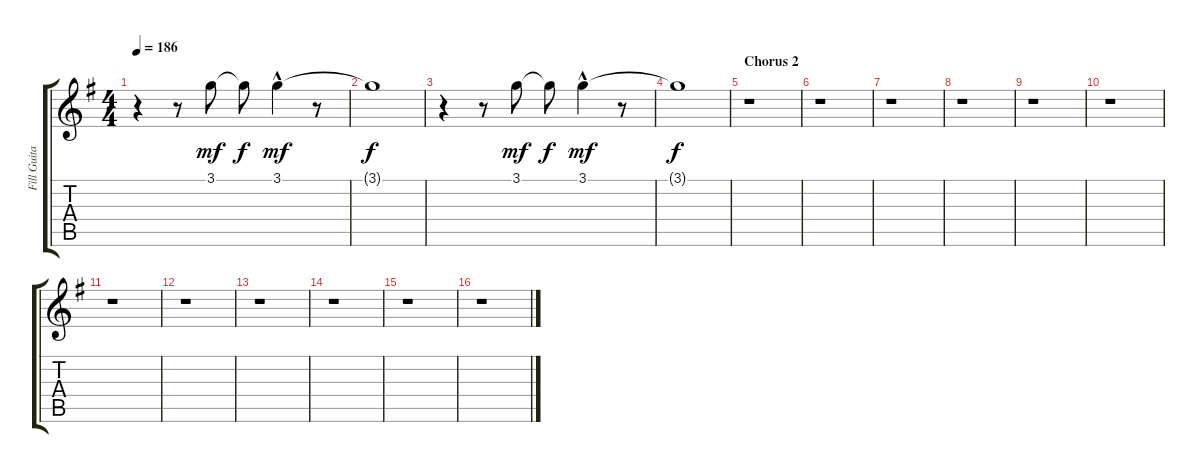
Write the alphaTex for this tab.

\track ("Fill Guitar" "Fill Guita") {instrument acousticguitarsteel}
\staff {score tabs}
\tuning (E4 B3 G3 D3 A2 E2) {hide}
\ts (4 4)
\tempo 186
\clef g2
\ks g
r.4{dy f} r.8 3.1.8{dy mf} 3.1{t}.8{dy f} 3.1{hac}.4{dy mf} r.8 |
3.1{t}.1{dy f} |
r.4 r.8 3.1.8{dy mf} 3.1{t}.8{dy f} 3.1{hac}.4{dy mf} r.8 |
3.1{t}.1{dy f} |
\section ("" "Chorus 2")
r.1 |
r.1 |
r.1 |
r.1 |
r.1 |
r.1 |
r.1 |
r.1 |
r.1 |
r.1 |
r.1 |
r.1
